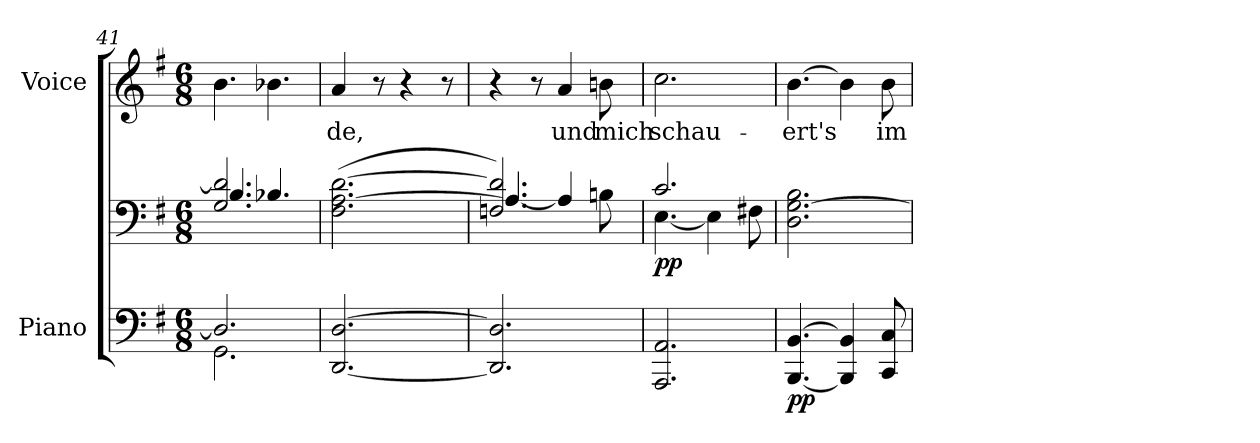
**kern	**kern	**dynam	**kern	**text
*part2	*part2	*part2	*part1	*part1
*staff3	*staff2	*staff2/3	*staff1	*staff1
*I"Piano	*	*	*I"Voice	*
*I'Pno	*	*	*	*
*clefF4	*clefF4	*	*clefG2	*
*k[f#]	*k[f#]	*	*k[f#]	*
*M6/8	*M6/8	*	*M6/8	*
=41	=41	=41	=41	=41
*^	*^	*	*	*
2.D/]	2.GG\	2.G/ 2.d/]	4.B/	.	4.b\	.
*	*	*	*	*	*MM90	*
.	.	.	4.B-X/	.	4.b-X\	.
*v	*v	*	*	*	*	*
=42	=42	=42	=42	=42	=42
!	!	!	!	!	!LO:LY:b
*	*v	*v	*	*	*
[2.DD/ [2.D/	(<2.F#\ [2.A\ [2.d\	.	4a/	-de,
.	.	.	8r	.
.	.	.	4r	.
.	.	.	8r	.
=43	=43	=43	=43	=43
*	*^	*	*	*
2.DD/] 2.D/]	2.Fn/ 2.d/])	4.A/_	.	4r	.
.	.	.	.	8r	.
*	*	*	*	*MM83	*
!	!	!	!	!	!LO:LY:b
.	.	4A/]	.	4a/	und
!	!	!	!	!	!LO:LY:b
.	.	8Bn\	.	8bn\	mich
!!LO:LB:g=z
=44	=44	=44	=44	=44	=44
!	!	!	!LO:DY:b	!	!LO:LY:b
2.AAA/ 2.AA/	2.c/	[4.E\	pp	2.cc\	schau-
.	.	4E\]	.	.	.
.	.	8F#X\	.	.	.
=45	=45	=45	=45	=45	=45
!	!	!	!LO:DY:b=2	!	!LO:LY:b
*	*v	*v	*	*	*
[4.BBB/ [4.BB/	2.D\ [2.G\ 2.B\	pp	[4.b\	-ert's
4BBB/] 4BB/]	.	.	4b\]	.
!	!	!	!	!LO:LY:b
8CC/ 8C/	.	.	8b\	im
=	=	=	=	=
*-	*-	*-	*-	*-
